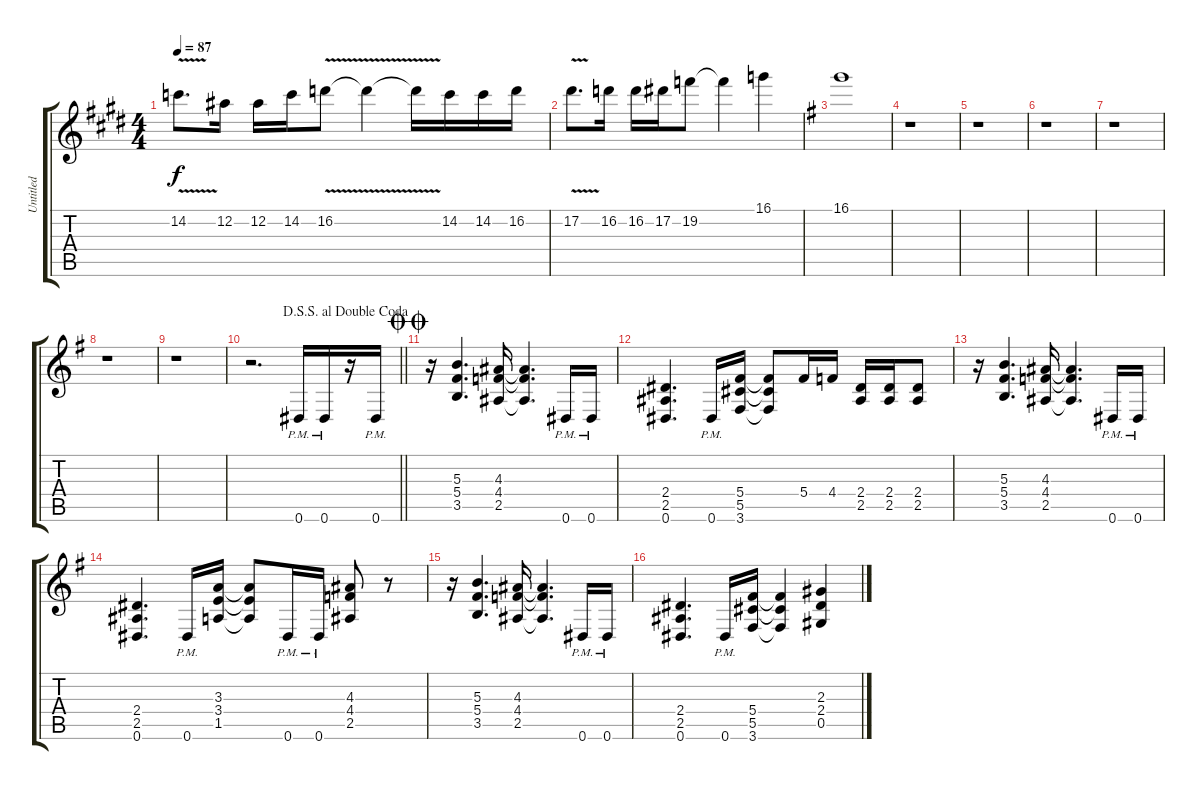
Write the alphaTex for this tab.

\track ("Untitled" "Untitled") {instrument distortionguitar}
\staff {score tabs}
\tuning (Eb4 Bb3 Gb3 Db3 Ab2 Eb2) {hide}
\ts (4 4)
\tempo 87
\clef g2
\ks c#minor
14.2{v}.8{d dy f} 12.2.16 12.2.16 14.2.16 16.2{v}.8 16.2{v t}.4 16.2{v t}.16 14.2.16 14.2.16 16.2.16 |
17.2{v}.8{d} 16.2.16 16.2.16 17.2.16 19.2.8 19.2{t}.4 16.1.4 |
\ks g
16.1.1 |
r.1 |
r.1 |
r.1 |
r.1 |
r.1 |
r.1 |
\jump dalsegnosegnoaldoublecoda
\barLineRight lightlight
r.2{d} 0.6{pm}.16 0.6{pm}.16 r.16 0.6{pm}.16 |
\jump doublecoda
r.16 (5.3 5.4 3.5).4{d} (4.3 4.4 2.5).16 (4.3{t} 4.4{t} 2.5{t}).4{d} 0.6{pm}.16 0.6{pm}.16 |
(2.4 2.5 0.6).4{d} 0.6{pm}.16 (5.4 5.5 3.6).16 (5.4{t} 5.5{t} 3.6{t}).8 5.4.16 4.4.16 (2.4 2.5).16 (2.4 2.5).16 (2.4 2.5).8 |
r.16 (5.3 5.4 3.5).4{d} (4.3 4.4 2.5).16 (4.3{t} 4.4{t} 2.5{t}).4{d} 0.6{pm}.16 0.6{pm}.16 |
(2.4 2.5 0.6).4{d} 0.6{pm}.16 (3.3 3.4 1.5).16 (3.3{t} 3.4{t} 1.5{t}).8 0.6{pm}.16 0.6{pm}.16 (4.3 4.4 2.5).8 r.8 |
r.16 (5.3 5.4 3.5).4{d} (4.3 4.4 2.5).16 (4.3{t} 4.4{t} 2.5{t}).4{d} 0.6{pm}.16 0.6{pm}.16 |
(2.4 2.5 0.6).4{d} 0.6{pm}.16 (5.4 5.5 3.6).16 (5.4{t} 5.5{t} 3.6{t}).4 (2.3 2.4 0.5).4
